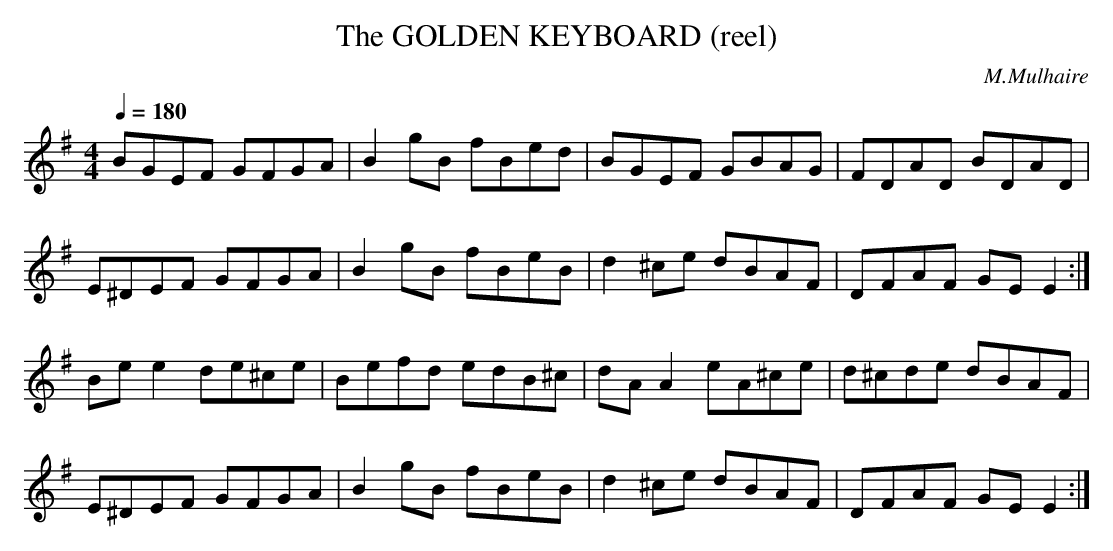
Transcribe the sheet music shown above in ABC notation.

X:1
T:GOLDEN KEYBOARD (reel), The
C:M.Mulhaire
Q:1/4=180
M:4/4
K:Em
BGEF GFGA|B2gB fBed|BGEF GBAG|FDAD BDAD|
E^DEF GFGA|B2 gB fBeB|d2^ce dBAF|DFAF GE E2 :|
Be e2 de^ce|Befd edB^c|dAA2 eA^ce|d^cde dBAF|
E^DEF GFGA|B2 gB fBeB|d2^ce dBAF|DFAF GE E2 :|
